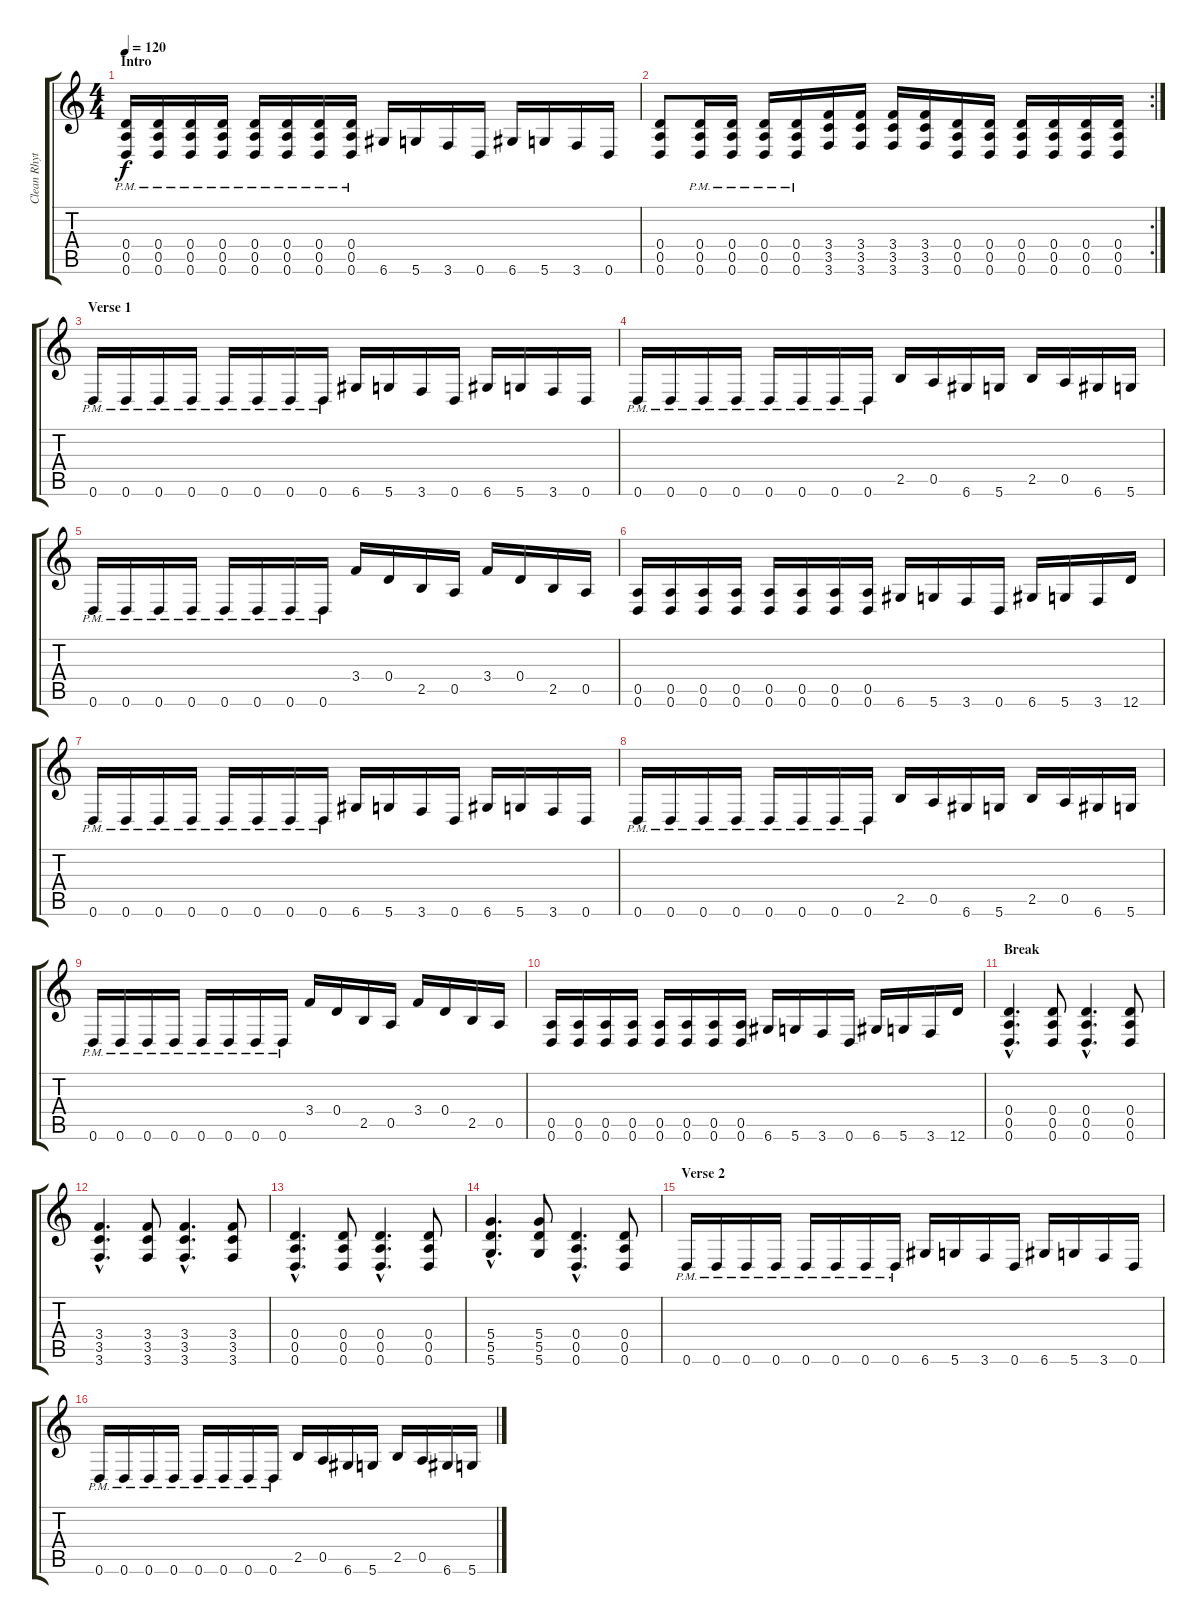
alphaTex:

\track ("Clean Rhythm Guitar (12-string)" "Clean Rhyt") {instrument electricguitarclean}
\staff {score tabs}
\tuning (E4 B3 G3 D3 A2 D2) {hide}
\ts (4 4)
\section ("" "Intro")
\tempo 120
\clef g2
\ks c
(0.4{pm} 0.5{pm} 0.6{pm}).16{dy f instrument electricguitarclean} (0.4{pm} 0.5{pm} 0.6{pm}).16 (0.4{pm} 0.5{pm} 0.6{pm}).16 (0.4{pm} 0.5{pm} 0.6{pm}).16 (0.4{pm} 0.5{pm} 0.6{pm}).16 (0.4{pm} 0.5{pm} 0.6{pm}).16 (0.4{pm} 0.5{pm} 0.6{pm}).16 (0.4{pm} 0.5{pm} 0.6{pm}).16 6.6.16 5.6.16 3.6.16 0.6.16 6.6.16 5.6.16 3.6.16 0.6.16 |
\rc 2
(0.4 0.5 0.6).8 (0.4{pm} 0.5{pm} 0.6{pm}).16 (0.4{pm} 0.5{pm} 0.6{pm}).16 (0.4{pm} 0.5{pm} 0.6{pm}).16 (0.4{pm} 0.5{pm} 0.6{pm}).16 (3.4 3.5 3.6).16 (3.4 3.5 3.6).16 (3.4 3.5 3.6).16 (3.4 3.5 3.6).16 (0.4 0.5 0.6).16 (0.4 0.5 0.6).16 (0.4 0.5 0.6).16 (0.4 0.5 0.6).16 (0.4 0.5 0.6).16 (0.4 0.5 0.6).16 |
\section ("" "Verse 1")
0.6{pm}.16 0.6{pm}.16 0.6{pm}.16 0.6{pm}.16 0.6{pm}.16 0.6{pm}.16 0.6{pm}.16 0.6{pm}.16 6.6.16 5.6.16 3.6.16 0.6.16 6.6.16 5.6.16 3.6.16 0.6.16 |
0.6{pm}.16 0.6{pm}.16 0.6{pm}.16 0.6{pm}.16 0.6{pm}.16 0.6{pm}.16 0.6{pm}.16 0.6{pm}.16 2.5.16 0.5.16 6.6.16 5.6.16 2.5.16 0.5.16 6.6.16 5.6.16 |
0.6{pm}.16 0.6{pm}.16 0.6{pm}.16 0.6{pm}.16 0.6{pm}.16 0.6{pm}.16 0.6{pm}.16 0.6{pm}.16 3.4.16 0.4.16 2.5.16 0.5.16 3.4.16 0.4.16 2.5.16 0.5.16 |
(0.5 0.6).16 (0.5 0.6).16 (0.5 0.6).16 (0.5 0.6).16 (0.5 0.6).16 (0.5 0.6).16 (0.5 0.6).16 (0.5 0.6).16 6.6.16 5.6.16 3.6.16 0.6.16 6.6.16 5.6.16 3.6.16 12.6.16 |
0.6{pm}.16 0.6{pm}.16 0.6{pm}.16 0.6{pm}.16 0.6{pm}.16 0.6{pm}.16 0.6{pm}.16 0.6{pm}.16 6.6.16 5.6.16 3.6.16 0.6.16 6.6.16 5.6.16 3.6.16 0.6.16 |
0.6{pm}.16 0.6{pm}.16 0.6{pm}.16 0.6{pm}.16 0.6{pm}.16 0.6{pm}.16 0.6{pm}.16 0.6{pm}.16 2.5.16 0.5.16 6.6.16 5.6.16 2.5.16 0.5.16 6.6.16 5.6.16 |
0.6{pm}.16 0.6{pm}.16 0.6{pm}.16 0.6{pm}.16 0.6{pm}.16 0.6{pm}.16 0.6{pm}.16 0.6{pm}.16 3.4.16 0.4.16 2.5.16 0.5.16 3.4.16 0.4.16 2.5.16 0.5.16 |
(0.5 0.6).16 (0.5 0.6).16 (0.5 0.6).16 (0.5 0.6).16 (0.5 0.6).16 (0.5 0.6).16 (0.5 0.6).16 (0.5 0.6).16 6.6.16 5.6.16 3.6.16 0.6.16 6.6.16 5.6.16 3.6.16 12.6.16 |
\section ("" "Break")
(0.4{hac} 0.5{hac} 0.6{hac}).4{d} (0.4 0.5 0.6).8 (0.4{hac} 0.5{hac} 0.6{hac}).4{d} (0.4 0.5 0.6).8 |
(3.4{hac} 3.5{hac} 3.6{hac}).4{d} (3.4 3.5 3.6).8 (3.4{hac} 3.5{hac} 3.6{hac}).4{d} (3.4 3.5 3.6).8 |
(0.4{hac} 0.5{hac} 0.6{hac}).4{d} (0.4 0.5 0.6).8 (0.4{hac} 0.5{hac} 0.6{hac}).4{d} (0.4 0.5 0.6).8 |
(5.4{hac} 5.5{hac} 5.6{hac}).4{d} (5.4 5.5 5.6).8 (0.4{hac} 0.5{hac} 0.6{hac}).4{d} (0.4 0.5 0.6).8 |
\section ("" "Verse 2")
0.6{pm}.16 0.6{pm}.16 0.6{pm}.16 0.6{pm}.16 0.6{pm}.16 0.6{pm}.16 0.6{pm}.16 0.6{pm}.16 6.6.16 5.6.16 3.6.16 0.6.16 6.6.16 5.6.16 3.6.16 0.6.16 |
0.6{pm}.16 0.6{pm}.16 0.6{pm}.16 0.6{pm}.16 0.6{pm}.16 0.6{pm}.16 0.6{pm}.16 0.6{pm}.16 2.5.16 0.5.16 6.6.16 5.6.16 2.5.16 0.5.16 6.6.16 5.6.16
